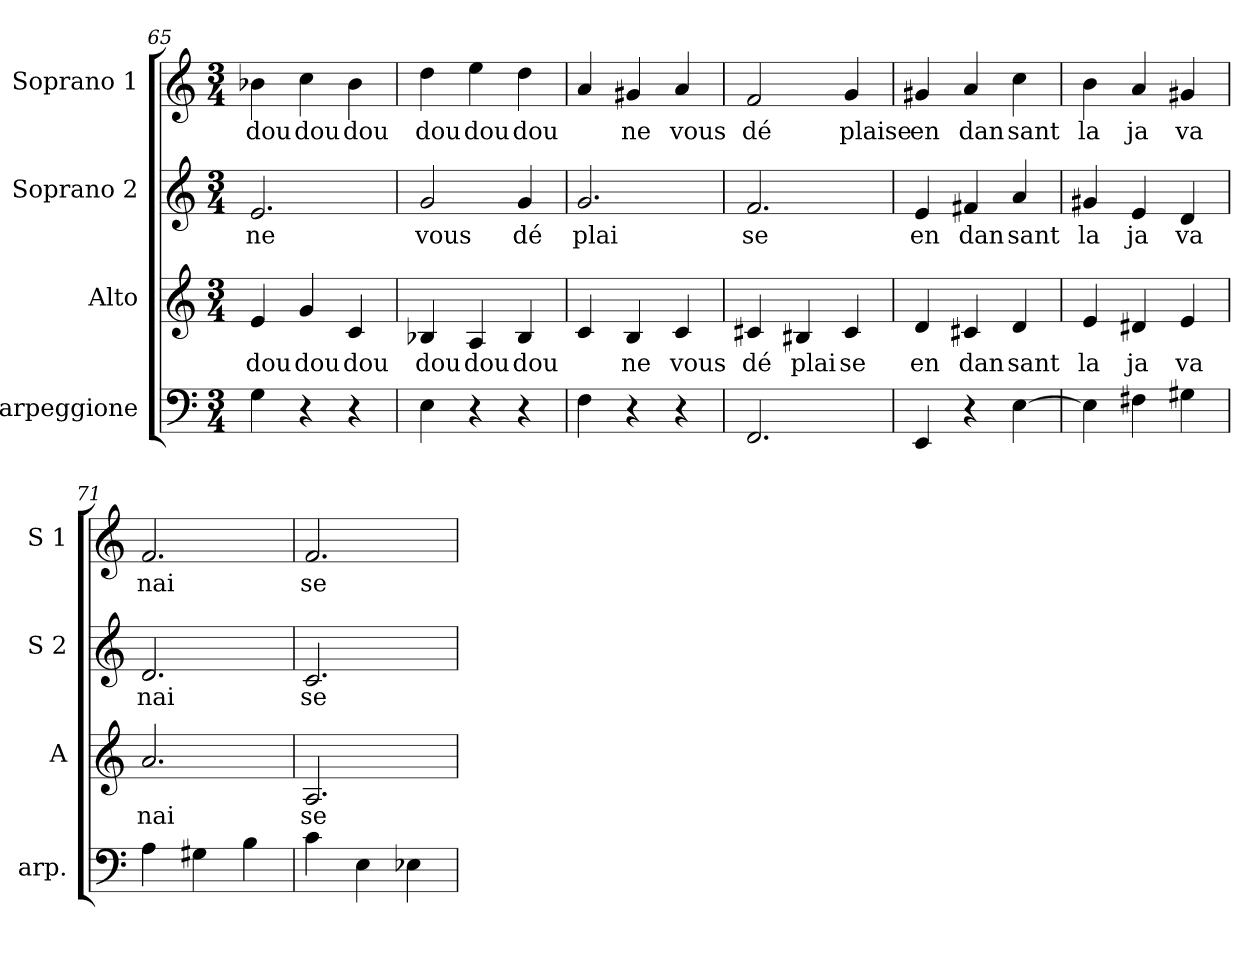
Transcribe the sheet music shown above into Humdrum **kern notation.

**kern	**kern	**text	**kern	**text	**kern	**text
*part4	*part3	*part3	*part2	*part2	*part1	*part1
*staff4	*staff3	*staff3	*staff2	*staff2	*staff1	*staff1
*I"arpeggione	*I"Alto	*	*I"Soprano 2	*	*I"Soprano 1	*
*I'arp.	*I'A	*	*I'S 2	*	*I'S 1	*
*clefF4	*clefG2	*	*clefG2	*	*clefG2	*
*k[]	*k[]	*	*k[]	*	*k[]	*
*C:	*C:	*	*C:	*	*C:	*
*M3/4	*M3/4	*	*M3/4	*	*M3/4	*
=65	=65	=65	=65	=65	=65	=65
!	!	!LO:LY:b	!	!	!	!
!	!	!	!	!LO:LY:b	!	!
!	!	!	!	!	!	!LO:LY:b
4G\	4e/	dou	2.e/	ne	4b-X\	dou
!	!	!LO:LY:b	!	!	!	!
!	!	!	!	!	!	!LO:LY:b
4r	4g/	dou	.	.	4cc\	dou
!	!	!LO:LY:b	!	!	!	!
!	!	!	!	!	!	!LO:LY:b
4r	4c/	dou	.	.	4b-\	dou
=66	=66	=66	=66	=66	=66	=66
!	!	!LO:LY:b	!	!	!	!
!	!	!	!	!LO:LY:b	!	!
!	!	!	!	!	!	!LO:LY:b
4E\	4B-X/	dou	2g/	vous	4dd\	dou
!	!	!LO:LY:b	!	!	!	!
!	!	!	!	!	!	!LO:LY:b
4r	4A/	dou	.	.	4ee\	dou
!	!	!LO:LY:b	!	!	!	!
!	!	!	!	!LO:LY:b	!	!
!	!	!	!	!	!	!LO:LY:b
4r	4B-/	dou	4g/	dé	4dd\	dou
=67	=67	=67	=67	=67	=67	=67
!	!	!	!	!LO:LY:b	!	!
4F\	4c/	.	2.g/	plai	4a/	.
!	!	!LO:LY:b	!	!	!	!
!	!	!	!	!	!	!LO:LY:b
4r	4B/	ne	.	.	4g#X/	ne
!	!	!LO:LY:b	!	!	!	!
!	!	!	!	!	!	!LO:LY:b
4r	4c/	vous	.	.	4a/	vous
=68	=68	=68	=68	=68	=68	=68
!	!	!LO:LY:b	!	!	!	!
!	!	!	!	!LO:LY:b	!	!
!	!	!	!	!	!	!LO:LY:b
2.FF/	4c#X/	dé	2.f/	se	2f/	dé
!	!	!LO:LY:b	!	!	!	!
.	4B#X/	plai	.	.	.	.
!	!	!LO:LY:b	!	!	!	!
!	!	!	!	!	!	!LO:LY:b
.	4c#/	se	.	.	4g/	plaise
=69	=69	=69	=69	=69	=69	=69
!	!	!LO:LY:b	!	!	!	!
!	!	!	!	!LO:LY:b	!	!
!	!	!	!	!	!	!LO:LY:b
4EE/	4d/	en	4e/	en	4g#X/	en
!	!	!LO:LY:b	!	!	!	!
!	!	!	!	!LO:LY:b	!	!
!	!	!	!	!	!	!LO:LY:b
4r	4c#X/	dan	4f#X/	dan	4a/	dan
!	!	!LO:LY:b	!	!	!	!
!	!	!	!	!LO:LY:b	!	!
!	!	!	!	!	!	!LO:LY:b
[4E\	4d/	sant	4a/	sant	4cc\	sant
!!LO:PB:g=z
=70	=70	=70	=70	=70	=70	=70
!	!	!LO:LY:b	!	!	!	!
!	!	!	!	!LO:LY:b	!	!
!	!	!	!	!	!	!LO:LY:b
4E\]	4e/	la	4g#X/	la	4b\	la
!	!	!LO:LY:b	!	!	!	!
!	!	!	!	!LO:LY:b	!	!
!	!	!	!	!	!	!LO:LY:b
4F#X\	4d#X/	ja	4e/	ja	4a/	ja
!	!	!LO:LY:b	!	!	!	!
!	!	!	!	!LO:LY:b	!	!
!	!	!	!	!	!	!LO:LY:b
4G#X\	4e/	va	4d/	va	4g#X/	va
=71	=71	=71	=71	=71	=71	=71
!	!	!LO:LY:b	!	!	!	!
!	!	!	!	!LO:LY:b	!	!
!	!	!	!	!	!	!LO:LY:b
4A\	2.a/	nai	2.d/	nai	2.f/	nai
4G#X\	.	.	.	.	.	.
4B\	.	.	.	.	.	.
=72	=72	=72	=72	=72	=72	=72
!	!	!LO:LY:b	!	!	!	!
!	!	!	!	!LO:LY:b	!	!
!	!	!	!	!	!	!LO:LY:b
4c\	2.A/	se	2.c/	se	2.f/	se
4E\	.	.	.	.	.	.
4E-X\	.	.	.	.	.	.
=	=	=	=	=	=	=
*-	*-	*-	*-	*-	*-	*-
